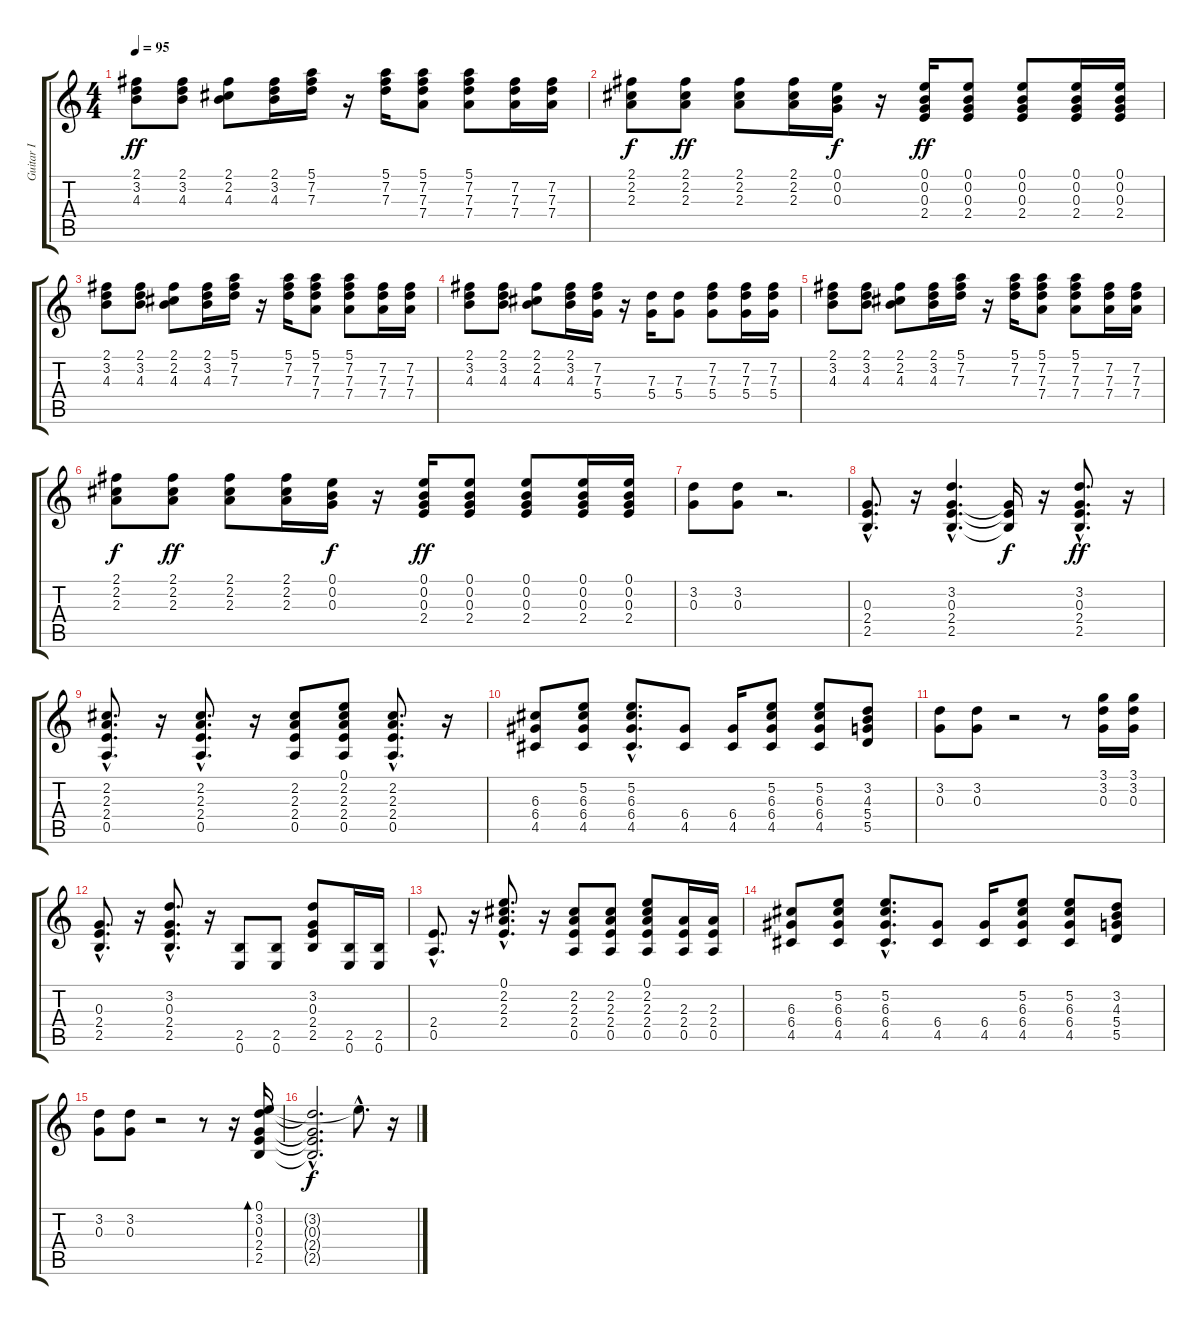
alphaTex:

\track ("Guitar I" "Guitar I") {instrument electricguitarclean}
\staff {score tabs}
\tuning (E4 B3 G3 D3 A2 E2) {hide}
\ts (4 4)
\tempo 95
\clef g2
\ks c
(2.1 3.2 4.3).8{dy ff} (2.1 3.2 4.3).8 (2.1 2.2 4.3).8 (2.1 3.2 4.3).16 (5.1 7.2 7.3).16 r.16 (5.1 7.2 7.3).16 (5.1 7.2 7.3 7.4).8 (5.1 7.2 7.3 7.4).8 (7.2 7.3 7.4).16 (7.2 7.3 7.4).16 |
(2.1 2.2 2.3).8{dy f} (2.1 2.2 2.3).8{dy ff} (2.1 2.2 2.3).8 (2.1 2.2 2.3).16 (0.1 0.2 0.3).16{dy f} r.16 (0.1 0.2 0.3 2.4).16{dy ff} (0.1 0.2 0.3 2.4).8 (0.1 0.2 0.3 2.4).8 (0.1 0.2 0.3 2.4).16 (0.1 0.2 0.3 2.4).16 |
(2.1 3.2 4.3).8 (2.1 3.2 4.3).8 (2.1 2.2 4.3).8 (2.1 3.2 4.3).16 (5.1 7.2 7.3).16 r.16 (5.1 7.2 7.3).16 (5.1 7.2 7.3 7.4).8 (5.1 7.2 7.3 7.4).8 (7.2 7.3 7.4).16 (7.2 7.3 7.4).16 |
(2.1 3.2 4.3).8 (2.1 3.2 4.3).8 (2.1 2.2 4.3).8 (2.1 3.2 4.3).16 (7.2 7.3 5.4).16 r.16 (7.3 5.4).16 (7.3 5.4).8 (7.2 7.3 5.4).8 (7.2 7.3 5.4).16 (7.2 7.3 5.4).16 |
(2.1 3.2 4.3).8 (2.1 3.2 4.3).8 (2.1 2.2 4.3).8 (2.1 3.2 4.3).16 (5.1 7.2 7.3).16 r.16 (5.1 7.2 7.3).16 (5.1 7.2 7.3 7.4).8 (5.1 7.2 7.3 7.4).8 (7.2 7.3 7.4).16 (7.2 7.3 7.4).16 |
(2.1 2.2 2.3).8{dy f} (2.1 2.2 2.3).8{dy ff} (2.1 2.2 2.3).8 (2.1 2.2 2.3).16 (0.1 0.2 0.3).16{dy f} r.16 (0.1 0.2 0.3 2.4).16{dy ff} (0.1 0.2 0.3 2.4).8 (0.1 0.2 0.3 2.4).8 (0.1 0.2 0.3 2.4).16 (0.1 0.2 0.3 2.4).16 |
(3.2 0.3).8 (3.2 0.3).8 r.2{d} |
(0.3{hac} 2.4{hac} 2.5{hac}).8{d} r.16 (3.2{hac} 0.3{hac} 2.4{hac} 2.5{hac}).4{d} (0.3{t} 2.4{t} 2.5{t}).16{dy f} r.16 (3.2{hac} 0.3{hac} 2.4{hac} 2.5{hac}).8{d dy ff} r.16 |
(2.2{hac} 2.3{hac} 2.4{hac} 0.5{hac}).8{d} r.16 (2.2{hac} 2.3{hac} 2.4{hac} 0.5{hac}).8{d} r.16 (2.2 2.3 2.4 0.5).8 (0.1 2.2 2.3 2.4 0.5).8 (2.2{hac} 2.3{hac} 2.4{hac} 0.5{hac}).8{d} r.16 |
(6.3 6.4 4.5).8 (5.2 6.3 6.4 4.5).8 (5.2{hac} 6.3{hac} 6.4{hac} 4.5{hac}).8{d} (6.4 4.5).8 (6.4 4.5).16 (5.2 6.3 6.4 4.5).8 (5.2 6.3 6.4 4.5).8 (3.2 4.3 5.4 5.5).8 |
(3.2 0.3).8 (3.2 0.3).8 r.2 r.8 (3.1 3.2 0.3).16 (3.1 3.2 0.3).16 |
(0.3{hac} 2.4{hac} 2.5{hac}).8{d} r.16 (3.2{hac} 0.3{hac} 2.4{hac} 2.5{hac}).8{d} r.16 (2.5 0.6).8 (2.5 0.6).8 (3.2 0.3 2.4 2.5).8 (2.5 0.6).16 (2.5 0.6).16 |
(2.4{hac} 0.5{hac}).8{d} r.16 (0.1{hac} 2.2{hac} 2.3{hac} 2.4{hac}).8{d} r.16 (2.2 2.3 2.4 0.5).8 (2.2 2.3 2.4 0.5).8 (0.1 2.2 2.3 2.4 0.5).8 (2.3 2.4 0.5).16 (2.3 2.4 0.5).16 |
(6.3 6.4 4.5).8 (5.2 6.3 6.4 4.5).8 (5.2{hac} 6.3{hac} 6.4{hac} 4.5{hac}).8{d} (6.4 4.5).8 (6.4 4.5).16 (5.2 6.3 6.4 4.5).8 (5.2 6.3 6.4 4.5).8 (3.2 4.3 5.4 5.5).8 |
(3.2 0.3).8 (3.2 0.3).8 r.2 r.8 r.16 (0.1 3.2 0.3 2.4 2.5).16{bd 480} |
(3.2{hac t} 0.3{hac t} 2.4{hac t} 2.5{hac t}).2{d dy f} 0.1{hac t}.8{d} r.16
